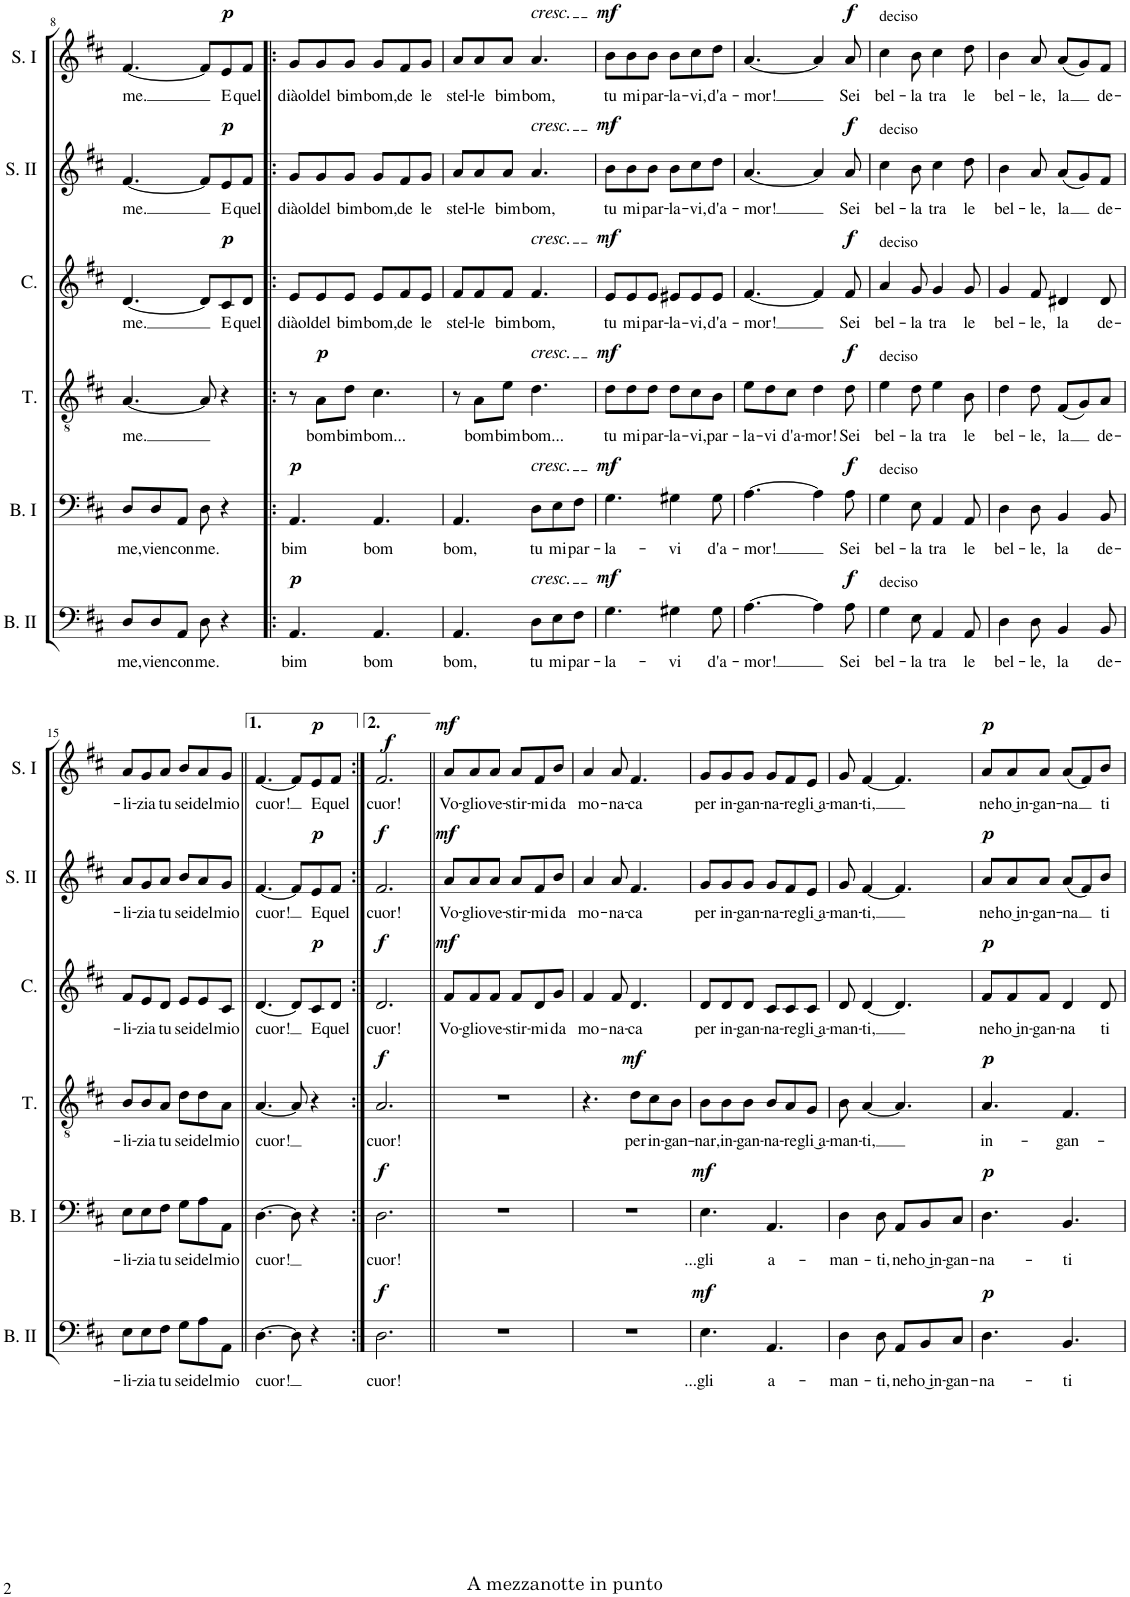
**kern	**text	**dynam	**kern	**text	**dynam	**kern	**text	**dynam	**kern	**text	**dynam	**kern	**text	**dynam	**kern	**text	**dynam
*part6	*part6	*part6	*part5	*part5	*part5	*part4	*part4	*part4	*part3	*part3	*part3	*part2	*part2	*part2	*part1	*part1	*part1
*staff6	*staff6	*staff6	*staff5	*staff5	*staff5	*staff4	*staff4	*staff4	*staff3	*staff3	*staff3	*staff2	*staff2	*staff2	*staff1	*staff1	*staff1
*I"Basso II	*	*	*I"Basso I	*	*	*I"Tenore	*	*	*I"Contralto	*	*	*I"Soprano II	*	*	*I"Soprano I	*	*
*I'B. II	*	*	*I'B. I	*	*	*I'T.	*	*	*I'C.	*	*	*I'S. II	*	*	*I'S. I	*	*
!!LO:PB:g=z
*clefF4	*	*	*clefF4	*	*	*clefGv2	*	*	*clefG2	*	*	*clefG2	*	*	*clefG2	*	*
*k[f#c#]	*	*	*k[f#c#]	*	*	*k[f#c#]	*	*	*k[f#c#]	*	*	*k[f#c#]	*	*	*k[f#c#]	*	*
*M6/8	*	*	*M6/8	*	*	*M6/8	*	*	*M6/8	*	*	*M6/8	*	*	*M6/8	*	*
=8	=8	=8	=8	=8	=8	=8	=8	=8	=8	=8	=8	=8	=8	=8	=8	=8	=8
!	!LO:LY:b	!	!	!LO:LY:b	!	!	!LO:LY:b	!	!	!LO:LY:b	!	!	!LO:LY:b	!	!	!LO:LY:b	!
8D/L	me,	.	8D/L	me,	.	[4.A/	me.	.	[4.d/	me.	.	[4.f#/	me.	.	[4.f#/	me.	.
!	!LO:LY:b	!	!	!LO:LY:b	!	!	!	!	!	!	!	!	!	!	!	!	!
8D/	vien	.	8D/	vien	.	.	.	.	.	.	.	.	.	.	.	.	.
!	!LO:LY:b	!	!	!LO:LY:b	!	!	!	!	!	!	!	!	!	!	!	!	!
8AA/J	con	.	8AA/J	con	.	.	.	.	.	.	.	.	.	.	.	.	.
!	!LO:LY:b	!	!	!LO:LY:b	!	!	!	!	!	!	!	!	!	!	!	!	!
8D\	me.	.	8D\	me.	.	8A/]	.	.	8d/L]	.	.	8f#/L]	.	.	8f#/L]	.	.
!	!	!	!	!	!	!	!	!	!	!LO:LY:b	!LO:DY:a	!	!LO:LY:b	!LO:DY:a	!	!LO:LY:b	!LO:DY:a
4r	.	.	4r	.	.	4r	.	.	8c#/	E	p	8e/	E	p	8e/	E	p
!	!	!	!	!	!	!	!	!	!	!LO:LY:b	!	!	!LO:LY:b	!	!	!LO:LY:b	!
.	.	.	.	.	.	.	.	.	8d/J	quel	.	8f#/J	quel	.	8f#/J	quel	.
=9!|:	=9!|:	=9!|:	=9!|:	=9!|:	=9!|:	=9!|:	=9!|:	=9!|:	=9!|:	=9!|:	=9!|:	=9!|:	=9!|:	=9!|:	=9!|:	=9!|:	=9!|:
!	!LO:LY:b	!LO:DY:a	!	!LO:LY:b	!LO:DY:a	!	!	!	!	!LO:LY:b	!	!	!LO:LY:b	!	!	!LO:LY:b	!
4.AA/	bim	p	4.AA/	bim	p	8r	.	.	8e/L	diàol	.	8g/L	diàol	.	8g/L	diàol	.
!	!	!	!	!	!	!	!LO:LY:b	!LO:DY:a	!	!LO:LY:b	!	!	!LO:LY:b	!	!	!LO:LY:b	!
.	.	.	.	.	.	8A\L	bom	p	8e/	del	.	8g/	del	.	8g/	del	.
!	!	!	!	!	!	!	!LO:LY:b	!	!	!LO:LY:b	!	!	!LO:LY:b	!	!	!LO:LY:b	!
.	.	.	.	.	.	8d\J	bim	.	8e/J	bim	.	8g/J	bim	.	8g/J	bim	.
!	!LO:LY:b	!	!	!LO:LY:b	!	!	!LO:LY:b	!	!	!LO:LY:b	!	!	!LO:LY:b	!	!	!LO:LY:b	!
4.AA/	bom	.	4.AA/	bom	.	4.c#\	bom...	.	8e/L	bom,	.	8g/L	bom,	.	8g/L	bom,	.
!	!	!	!	!	!	!	!	!	!	!LO:LY:b	!	!	!LO:LY:b	!	!	!LO:LY:b	!
.	.	.	.	.	.	.	.	.	8f#/	de	.	8f#/	de	.	8f#/	de	.
!	!	!	!	!	!	!	!	!	!	!LO:LY:b	!	!	!LO:LY:b	!	!	!LO:LY:b	!
.	.	.	.	.	.	.	.	.	8e/J	le	.	8g/J	le	.	8g/J	le	.
=10	=10	=10	=10	=10	=10	=10	=10	=10	=10	=10	=10	=10	=10	=10	=10	=10	=10
!	!LO:LY:b	!	!	!LO:LY:b	!	!	!	!	!	!LO:LY:b	!	!	!LO:LY:b	!	!	!LO:LY:b	!
4.AA/	bom,	.	4.AA/	bom,	.	8r	.	.	8f#/L	stel-	.	8a/L	stel-	.	8a/L	stel-	.
!	!	!	!	!	!	!	!LO:LY:b	!	!	!LO:LY:b	!	!	!LO:LY:b	!	!	!LO:LY:b	!
.	.	.	.	.	.	8A\L	bom	.	8f#/	-le	.	8a/	-le	.	8a/	-le	.
!	!	!	!	!	!	!	!LO:LY:b	!	!	!LO:LY:b	!	!	!LO:LY:b	!	!	!LO:LY:b	!
.	.	.	.	.	.	8e\J	bim	.	8f#/J	bim	.	8a/J	bim	.	8a/J	bim	.
!	!	!	!	!	!	!	!	!	!	!	!	!	!	!	!LO:TX:a:i:t=cresc.	!	!
!	!	!	!	!	!	!	!	!	!	!	!	!LO:TX:a:i:t=cresc.	!	!	!	!	!
!	!	!	!	!	!	!	!	!	!LO:TX:a:i:t=cresc.	!	!	!	!	!	!	!	!
!	!	!	!	!	!	!LO:TX:a:i:t=cresc.	!	!	!	!	!	!	!	!	!	!	!
!	!	!	!LO:TX:a:i:t=cresc.	!	!	!	!	!	!	!	!	!	!	!	!	!	!
!LO:TX:a:i:t=cresc.	!	!	!	!	!	!	!	!	!	!	!	!	!	!	!	!	!
!	!LO:LY:b	!	!	!LO:LY:b	!	!	!LO:LY:b	!	!	!LO:LY:b	!	!	!LO:LY:b	!	!	!LO:LY:b	!
8D\L	tu	.	8D\L	tu	.	4.d\	bom...	.	4.f#/	bom,	.	4.a/	bom,	.	4.a/	bom,	.
!	!LO:LY:b	!	!	!LO:LY:b	!	!	!	!	!	!	!	!	!	!	!	!	!
8E\	mi	.	8E\	mi	.	.	.	.	.	.	.	.	.	.	.	.	.
!	!LO:LY:b	!	!	!LO:LY:b	!	!	!	!	!	!	!	!	!	!	!	!	!
8F#\J	par-	.	8F#\J	par-	.	.	.	.	.	.	.	.	.	.	.	.	.
=11	=11	=11	=11	=11	=11	=11	=11	=11	=11	=11	=11	=11	=11	=11	=11	=11	=11
!	!LO:LY:b	!LO:DY:a	!	!LO:LY:b	!LO:DY:a	!	!LO:LY:b	!LO:DY:a	!	!LO:LY:b	!LO:DY:a	!	!LO:LY:b	!LO:DY:a	!	!LO:LY:b	!LO:DY:a
4.G\	-la-	mf	4.G\	-la-	mf	8d\L	tu	mf	8e/L	tu	mf	8b\L	tu	mf	8b\L	tu	mf
!	!	!	!	!	!	!	!LO:LY:b	!	!	!LO:LY:b	!	!	!LO:LY:b	!	!	!LO:LY:b	!
.	.	.	.	.	.	8d\	mi	.	8e/	mi	.	8b\	mi	.	8b\	mi	.
!	!	!	!	!	!	!	!LO:LY:b	!	!	!LO:LY:b	!	!	!LO:LY:b	!	!	!LO:LY:b	!
.	.	.	.	.	.	8d\J	par-	.	8e/J	par-	.	8b\J	par-	.	8b\J	par-	.
!	!LO:LY:b	!	!	!LO:LY:b	!	!	!LO:LY:b	!	!	!LO:LY:b	!	!	!LO:LY:b	!	!	!LO:LY:b	!
4G#X\	-vi	.	4G#X\	-vi	.	8d\L	-la-	.	8e#X/L	-la-	.	8b\L	-la-	.	8b\L	-la-	.
!	!	!	!	!	!	!	!LO:LY:b	!	!	!LO:LY:b	!	!	!LO:LY:b	!	!	!LO:LY:b	!
.	.	.	.	.	.	8c#\	-vi,	.	8e#/	-vi,	.	8cc#\	-vi,	.	8cc#\	-vi,	.
!	!LO:LY:b	!	!	!LO:LY:b	!	!	!LO:LY:b	!	!	!LO:LY:b	!	!	!LO:LY:b	!	!	!LO:LY:b	!
8G#\	d'a-	.	8G#\	d'a-	.	8B\J	par-	.	8e#/J	d'a-	.	8dd\J	d'a-	.	8dd\J	d'a-	.
=12	=12	=12	=12	=12	=12	=12	=12	=12	=12	=12	=12	=12	=12	=12	=12	=12	=12
!	!LO:LY:b	!	!	!LO:LY:b	!	!	!LO:LY:b	!	!	!LO:LY:b	!	!	!LO:LY:b	!	!	!LO:LY:b	!
[4.A\	-mor!	.	[4.A\	-mor!	.	8e\L	-la-	.	[4.f#/	-mor!	.	[4.a/	-mor!	.	[4.a/	-mor!	.
!	!	!	!	!	!	!	!LO:LY:b	!	!	!	!	!	!	!	!	!	!
.	.	.	.	.	.	8d\	-vi	.	.	.	.	.	.	.	.	.	.
!	!	!	!	!	!	!	!LO:LY:b	!	!	!	!	!	!	!	!	!	!
.	.	.	.	.	.	8c#\J	d'a-	.	.	.	.	.	.	.	.	.	.
!	!	!	!	!	!	!	!LO:LY:b	!	!	!	!	!	!	!	!	!	!
4A\]	.	.	4A\]	.	.	4d\	-mor!	.	4f#/]	.	.	4a/]	.	.	4a/]	.	.
!	!LO:LY:b	!LO:DY:a	!	!LO:LY:b	!LO:DY:a	!	!LO:LY:b	!LO:DY:a	!	!LO:LY:b	!LO:DY:a	!	!LO:LY:b	!LO:DY:a	!	!LO:LY:b	!LO:DY:a
8A\	Sei	f	8A\	Sei	f	8d\	Sei	f	8f#/	Sei	f	8a/	Sei	f	8a/	Sei	f
=13	=13	=13	=13	=13	=13	=13	=13	=13	=13	=13	=13	=13	=13	=13	=13	=13	=13
!	!	!	!	!	!	!	!	!	!	!	!	!	!	!	!LO:TX:a:t=deciso	!	!
!	!	!	!	!	!	!	!	!	!	!	!	!LO:TX:a:t=deciso	!	!	!	!	!
!	!	!	!	!	!	!	!	!	!LO:TX:a:t=deciso	!	!	!	!	!	!	!	!
!	!	!	!	!	!	!LO:TX:a:t=deciso	!	!	!	!	!	!	!	!	!	!	!
!	!	!	!LO:TX:a:t=deciso	!	!	!	!	!	!	!	!	!	!	!	!	!	!
!LO:TX:a:t=deciso	!	!	!	!	!	!	!	!	!	!	!	!	!	!	!	!	!
!	!LO:LY:b	!	!	!LO:LY:b	!	!	!LO:LY:b	!	!	!LO:LY:b	!	!	!LO:LY:b	!	!	!LO:LY:b	!
4G\	bel-	.	4G\	bel-	.	4e\	bel-	.	4a/	bel-	.	4cc#\	bel-	.	4cc#\	bel-	.
!	!LO:LY:b	!	!	!LO:LY:b	!	!	!LO:LY:b	!	!	!LO:LY:b	!	!	!LO:LY:b	!	!	!LO:LY:b	!
8E\	-la	.	8E\	-la	.	8d\	-la	.	8g/	-la	.	8b\	-la	.	8b\	-la	.
!	!LO:LY:b	!	!	!LO:LY:b	!	!	!LO:LY:b	!	!	!LO:LY:b	!	!	!LO:LY:b	!	!	!LO:LY:b	!
4AA/	tra	.	4AA/	tra	.	4e\	tra	.	4g/	tra	.	4cc#\	tra	.	4cc#\	tra	.
!	!LO:LY:b	!	!	!LO:LY:b	!	!	!LO:LY:b	!	!	!LO:LY:b	!	!	!LO:LY:b	!	!	!LO:LY:b	!
8AA/	le	.	8AA/	le	.	8B\	le	.	8g/	le	.	8dd\	le	.	8dd\	le	.
=14	=14	=14	=14	=14	=14	=14	=14	=14	=14	=14	=14	=14	=14	=14	=14	=14	=14
!	!LO:LY:b	!	!	!LO:LY:b	!	!	!LO:LY:b	!	!	!LO:LY:b	!	!	!LO:LY:b	!	!	!LO:LY:b	!
4D\	bel-	.	4D\	bel-	.	4d\	bel-	.	4g/	bel-	.	4b\	bel-	.	4b\	bel-	.
!	!LO:LY:b	!	!	!LO:LY:b	!	!	!LO:LY:b	!	!	!LO:LY:b	!	!	!LO:LY:b	!	!	!LO:LY:b	!
8D\	-le,	.	8D\	-le,	.	8d\	-le,	.	8f#/	-le,	.	8a/	-le,	.	8a/	-le,	.
!	!LO:LY:b	!	!	!LO:LY:b	!	!	!LO:LY:b	!	!	!LO:LY:b	!	!	!LO:LY:b	!	!	!LO:LY:b	!
4BB/	la	.	4BB/	la	.	(8F#/L	la	.	4d#X/	la	.	(8a/L	la	.	(8a/L	la	.
.	.	.	.	.	.	8G/)	.	.	.	.	.	8g/)	.	.	8g/)	.	.
!	!LO:LY:b	!	!	!LO:LY:b	!	!	!LO:LY:b	!	!	!LO:LY:b	!	!	!LO:LY:b	!	!	!LO:LY:b	!
8BB/	de-	.	8BB/	de-	.	8A/J	de-	.	8d#/	de-	.	8f#/J	de-	.	8f#/J	de-	.
!!LO:LB:g=z
=15	=15	=15	=15	=15	=15	=15	=15	=15	=15	=15	=15	=15	=15	=15	=15	=15	=15
!	!LO:LY:b	!	!	!LO:LY:b	!	!	!LO:LY:b	!	!	!LO:LY:b	!	!	!LO:LY:b	!	!	!LO:LY:b	!
8E\L	-li-	.	8E\L	-li-	.	8B/L	-li-	.	8f#/L	-li-	.	8a/L	-li-	.	8a/L	-li-	.
!	!LO:LY:b	!	!	!LO:LY:b	!	!	!LO:LY:b	!	!	!LO:LY:b	!	!	!LO:LY:b	!	!	!LO:LY:b	!
8E\	-zia	.	8E\	-zia	.	8B/	-zia	.	8e/	-zia	.	8g/	-zia	.	8g/	-zia	.
!	!LO:LY:b	!	!	!LO:LY:b	!	!	!LO:LY:b	!	!	!LO:LY:b	!	!	!LO:LY:b	!	!	!LO:LY:b	!
8F#\J	tu	.	8F#\J	tu	.	8A/J	tu	.	8d/J	tu	.	8a/J	tu	.	8a/J	tu	.
!	!LO:LY:b	!	!	!LO:LY:b	!	!	!LO:LY:b	!	!	!LO:LY:b	!	!	!LO:LY:b	!	!	!LO:LY:b	!
8G\L	sei	.	8G\L	sei	.	8d\L	sei	.	8e/L	sei	.	8b/L	sei	.	8b/L	sei	.
!	!LO:LY:b	!	!	!LO:LY:b	!	!	!LO:LY:b	!	!	!LO:LY:b	!	!	!LO:LY:b	!	!	!LO:LY:b	!
8A\	del	.	8A\	del	.	8d\	del	.	8e/	del	.	8a/	del	.	8a/	del	.
!	!LO:LY:b	!	!	!LO:LY:b	!	!	!LO:LY:b	!	!	!LO:LY:b	!	!	!LO:LY:b	!	!	!LO:LY:b	!
8AA\J	mio	.	8AA\J	mio	.	8A\J	mio	.	8c#/J	mio	.	8g/J	mio	.	8g/J	mio	.
=16||	=16||	=16||	=16||	=16||	=16||	=16||	=16||	=16||	=16||	=16||	=16||	=16||	=16||	=16||	=16||	=16||	=16||
!	!LO:LY:b	!	!	!LO:LY:b	!	!	!LO:LY:b	!	!	!LO:LY:b	!	!	!LO:LY:b	!	!	!LO:LY:b	!
[4.D\	cuor!	.	[4.D\	cuor!	.	[4.A/	cuor!	.	[4.d/	cuor!	.	[4.f#/	cuor!	.	[4.f#/	cuor!	.
8D\]	.	.	8D\]	.	.	8A/]	.	.	8d/L]	.	.	8f#/L]	.	.	8f#/L]	.	.
!	!	!	!	!	!	!	!	!	!	!LO:LY:b	!LO:DY:a	!	!LO:LY:b	!LO:DY:a	!	!LO:LY:b	!LO:DY:a
4r	.	.	4r	.	.	4r	.	.	8c#/	E	p	8e/	E	p	8e/	E	p
!	!	!	!	!	!	!	!	!	!	!LO:LY:b	!	!	!LO:LY:b	!	!	!LO:LY:b	!
.	.	.	.	.	.	.	.	.	8d/J	quel	.	8f#/J	quel	.	8f#/J	quel	.
=17:|!	=17:|!	=17:|!	=17:|!	=17:|!	=17:|!	=17:|!	=17:|!	=17:|!	=17:|!	=17:|!	=17:|!	=17:|!	=17:|!	=17:|!	=17:|!	=17:|!	=17:|!
!	!LO:LY:b	!LO:DY:a	!	!LO:LY:b	!LO:DY:a	!	!LO:LY:b	!LO:DY:a	!	!LO:LY:b	!LO:DY:a	!	!LO:LY:b	!LO:DY:a	!	!LO:LY:b	!LO:DY:a
2.D\	cuor!	f	2.D\	cuor!	f	2.A/	cuor!	f	2.d/	cuor!	f	2.f#/	cuor!	f	2.f#/	cuor!	f
=18||	=18||	=18||	=18||	=18||	=18||	=18||	=18||	=18||	=18||	=18||	=18||	=18||	=18||	=18||	=18||	=18||	=18||
!	!	!	!	!	!	!	!	!	!	!LO:LY:b	!LO:DY:a	!	!LO:LY:b	!LO:DY:a	!	!LO:LY:b	!LO:DY:a
2.r	.	.	2.r	.	.	2.r	.	.	8f#/L	Vo-	mf	8a/L	Vo-	mf	8a/L	Vo-	mf
!	!	!	!	!	!	!	!	!	!	!LO:LY:b	!	!	!LO:LY:b	!	!	!LO:LY:b	!
.	.	.	.	.	.	.	.	.	8f#/	-glio	.	8a/	-glio	.	8a/	-glio	.
!	!	!	!	!	!	!	!	!	!	!LO:LY:b	!	!	!LO:LY:b	!	!	!LO:LY:b	!
.	.	.	.	.	.	.	.	.	8f#/J	ve-	.	8a/J	ve-	.	8a/J	ve-	.
!	!	!	!	!	!	!	!	!	!	!LO:LY:b	!	!	!LO:LY:b	!	!	!LO:LY:b	!
.	.	.	.	.	.	.	.	.	8f#/L	-stir-	.	8a/L	-stir-	.	8a/L	-stir-	.
!	!	!	!	!	!	!	!	!	!	!LO:LY:b	!	!	!LO:LY:b	!	!	!LO:LY:b	!
.	.	.	.	.	.	.	.	.	8d/	-mi	.	8f#/	-mi	.	8f#/	-mi	.
!	!	!	!	!	!	!	!	!	!	!LO:LY:b	!	!	!LO:LY:b	!	!	!LO:LY:b	!
.	.	.	.	.	.	.	.	.	8g/J	da	.	8b/J	da	.	8b/J	da	.
=19	=19	=19	=19	=19	=19	=19	=19	=19	=19	=19	=19	=19	=19	=19	=19	=19	=19
!	!	!	!	!	!	!	!	!	!	!LO:LY:b	!	!	!LO:LY:b	!	!	!LO:LY:b	!
2.r	.	.	2.r	.	.	4.r	.	.	4f#/	mo-	.	4a/	mo-	.	4a/	mo-	.
!	!	!	!	!	!	!	!	!	!	!LO:LY:b	!	!	!LO:LY:b	!	!	!LO:LY:b	!
.	.	.	.	.	.	.	.	.	8f#/	-na-	.	8a/	-na-	.	8a/	-na-	.
!	!	!	!	!	!	!	!LO:LY:b	!LO:DY:a	!	!LO:LY:b	!	!	!LO:LY:b	!	!	!LO:LY:b	!
.	.	.	.	.	.	8d\L	per	mf	4.d/	-ca	.	4.f#/	-ca	.	4.f#/	-ca	.
!	!	!	!	!	!	!	!LO:LY:b	!	!	!	!	!	!	!	!	!	!
.	.	.	.	.	.	8c#\	in-	.	.	.	.	.	.	.	.	.	.
!	!	!	!	!	!	!	!LO:LY:b	!	!	!	!	!	!	!	!	!	!
.	.	.	.	.	.	8B\J	-gan-	.	.	.	.	.	.	.	.	.	.
=20	=20	=20	=20	=20	=20	=20	=20	=20	=20	=20	=20	=20	=20	=20	=20	=20	=20
!	!LO:LY:b	!LO:DY:a	!	!LO:LY:b	!LO:DY:a	!	!LO:LY:b	!	!	!LO:LY:b	!	!	!LO:LY:b	!	!	!LO:LY:b	!
4.E\	...gli	mf	4.E\	...gli	mf	8B\L	-nar,	.	8d/L	per	.	8g/L	per	.	8g/L	per	.
!	!	!	!	!	!	!	!LO:LY:b	!	!	!LO:LY:b	!	!	!LO:LY:b	!	!	!LO:LY:b	!
.	.	.	.	.	.	8B\	in-	.	8d/	in-	.	8g/	in-	.	8g/	in-	.
!	!	!	!	!	!	!	!LO:LY:b	!	!	!LO:LY:b	!	!	!LO:LY:b	!	!	!LO:LY:b	!
.	.	.	.	.	.	8B\J	-gan-	.	8d/J	-gan-	.	8g/J	-gan-	.	8g/J	-gan-	.
!	!LO:LY:b	!	!	!LO:LY:b	!	!	!LO:LY:b	!	!	!LO:LY:b	!	!	!LO:LY:b	!	!	!LO:LY:b	!
4.AA/	a-	.	4.AA/	a-	.	8B/L	-na-	.	8c#/L	-na-	.	8g/L	-na-	.	8g/L	-na-	.
!	!	!	!	!	!	!	!LO:LY:b	!	!	!LO:LY:b	!	!	!LO:LY:b	!	!	!LO:LY:b	!
.	.	.	.	.	.	8A/	-re	.	8c#/	-re	.	8f#/	-re	.	8f#/	-re	.
!	!	!	!	!	!	!	!LO:LY:b	!	!	!LO:LY:b	!	!	!LO:LY:b	!	!	!LO:LY:b	!
.	.	.	.	.	.	8G/J	gli ͜a-	.	8c#/J	gli ͜a-	.	8e/J	gli ͜a-	.	8e/J	gli ͜a-	.
=21	=21	=21	=21	=21	=21	=21	=21	=21	=21	=21	=21	=21	=21	=21	=21	=21	=21
!	!LO:LY:b	!	!	!LO:LY:b	!	!	!LO:LY:b	!	!	!LO:LY:b	!	!	!LO:LY:b	!	!	!LO:LY:b	!
4D\	-man-	.	4D\	-man-	.	8B\	-man-	.	8d/	-man-	.	8g/	-man-	.	8g/	-man-	.
!	!	!	!	!	!	!	!LO:LY:b	!	!	!LO:LY:b	!	!	!LO:LY:b	!	!	!LO:LY:b	!
.	.	.	.	.	.	[4A/	-ti,	.	[4d/	-ti,	.	[4f#/	-ti,	.	[4f#/	-ti,	.
!	!LO:LY:b	!	!	!LO:LY:b	!	!	!	!	!	!	!	!	!	!	!	!	!
8D\	-ti,	.	8D\	-ti,	.	.	.	.	.	.	.	.	.	.	.	.	.
!	!LO:LY:b	!	!	!LO:LY:b	!	!	!	!	!	!	!	!	!	!	!	!	!
8AA/L	ne	.	8AA/L	ne	.	4.A/]	.	.	4.d/]	.	.	4.f#/]	.	.	4.f#/]	.	.
!	!LO:LY:b	!	!	!LO:LY:b	!	!	!	!	!	!	!	!	!	!	!	!	!
8BB/	ho ͜in-	.	8BB/	ho ͜in-	.	.	.	.	.	.	.	.	.	.	.	.	.
!	!LO:LY:b	!	!	!LO:LY:b	!	!	!	!	!	!	!	!	!	!	!	!	!
8C#/J	-gan-	.	8C#/J	-gan-	.	.	.	.	.	.	.	.	.	.	.	.	.
=22	=22	=22	=22	=22	=22	=22	=22	=22	=22	=22	=22	=22	=22	=22	=22	=22	=22
!	!LO:LY:b	!LO:DY:a	!	!LO:LY:b	!LO:DY:a	!	!LO:LY:b	!LO:DY:a	!	!LO:LY:b	!LO:DY:a	!	!LO:LY:b	!LO:DY:a	!	!LO:LY:b	!LO:DY:a
4.D\	-na-	p	4.D\	-na-	p	4.A/	in-	p	8f#/L	ne	p	8a/L	ne	p	8a/L	ne	p
!	!	!	!	!	!	!	!	!	!	!LO:LY:b	!	!	!LO:LY:b	!	!	!LO:LY:b	!
.	.	.	.	.	.	.	.	.	8f#/	ho ͜in-	.	8a/	ho ͜in-	.	8a/	ho ͜in-	.
!	!	!	!	!	!	!	!	!	!	!LO:LY:b	!	!	!LO:LY:b	!	!	!LO:LY:b	!
.	.	.	.	.	.	.	.	.	8f#/J	-gan-	.	8a/J	-gan-	.	8a/J	-gan-	.
!	!LO:LY:b	!	!	!LO:LY:b	!	!	!LO:LY:b	!	!	!LO:LY:b	!	!	!LO:LY:b	!	!	!LO:LY:b	!
4.BB/	-ti	.	4.BB/	-ti	.	4.F#/	-gan-	.	4d/	-na	.	(8a/L	-na	.	(8a/L	-na	.
.	.	.	.	.	.	.	.	.	.	.	.	8f#/)	.	.	8f#/)	.	.
!	!	!	!	!	!	!	!	!	!	!LO:LY:b	!	!	!LO:LY:b	!	!	!LO:LY:b	!
.	.	.	.	.	.	.	.	.	8d/	ti	.	8b/J	ti	.	8b/J	ti	.
=	=	=	=	=	=	=	=	=	=	=	=	=	=	=	=	=	=
*-	*-	*-	*-	*-	*-	*-	*-	*-	*-	*-	*-	*-	*-	*-	*-	*-	*-
